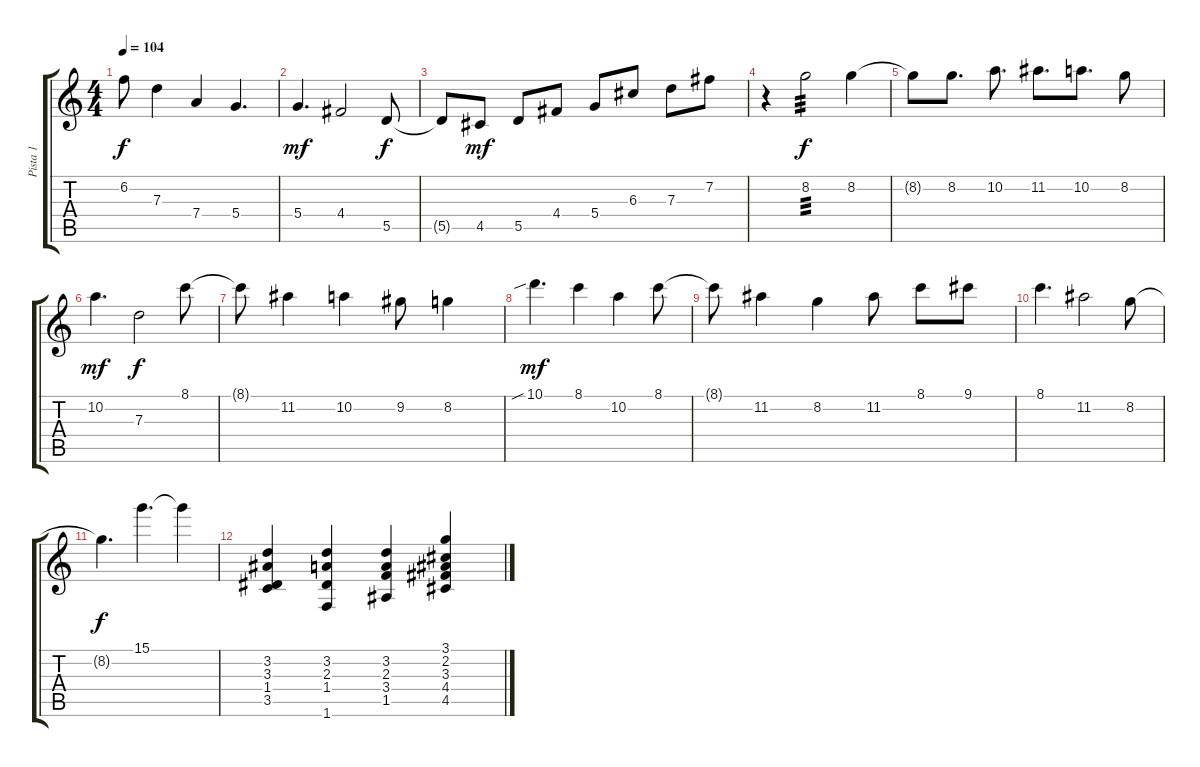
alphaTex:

\track ("Pista 1" "Pista 1") {instrument acousticguitarnylon}
\staff {score tabs}
\tuning (E4 B3 G3 D3 A2 E2) {hide}
\ts (4 4)
\tempo 104
\clef g2
\ks c
6.2{t}.8{dy f} 7.3.4 7.4.4 5.4.4{d} |
5.4.4{d dy mf} 4.4.2 5.5.8{dy f} |
5.5{t}.8 4.5.8{dy mf} 5.5.8 4.4.8 5.4.8 6.3.8 7.3.8 7.2.8 |
r.4 8.2.2{tp 3 dy f} 8.2.4 |
8.2{t}.8 8.2.8{d} 10.2.8{d} 11.2.8{d} 10.2.8{d} 8.2.8 |
10.2.4{d dy mf} 7.3.2{dy f} 8.1.8 |
8.1{t}.8 11.2.4 10.2.4 9.2.8 8.2.4 |
10.1{sib}.4{d dy mf} 8.1.4 10.2.4 8.1.8 |
8.1{t}.8 11.2.4 8.2.4 11.2.8 8.1.8 9.1.8 |
8.1.4{d} 11.2.2 8.2.8 |
8.2{t}.4{d dy f} 15.1.4{d} 15.1{t}.4 |
(3.2 3.3 1.4 3.5).4 (3.2 2.3 1.4 1.6).4 (3.2 2.3 3.4 1.5).4 (3.1 2.2 3.3 4.4 4.5).4
